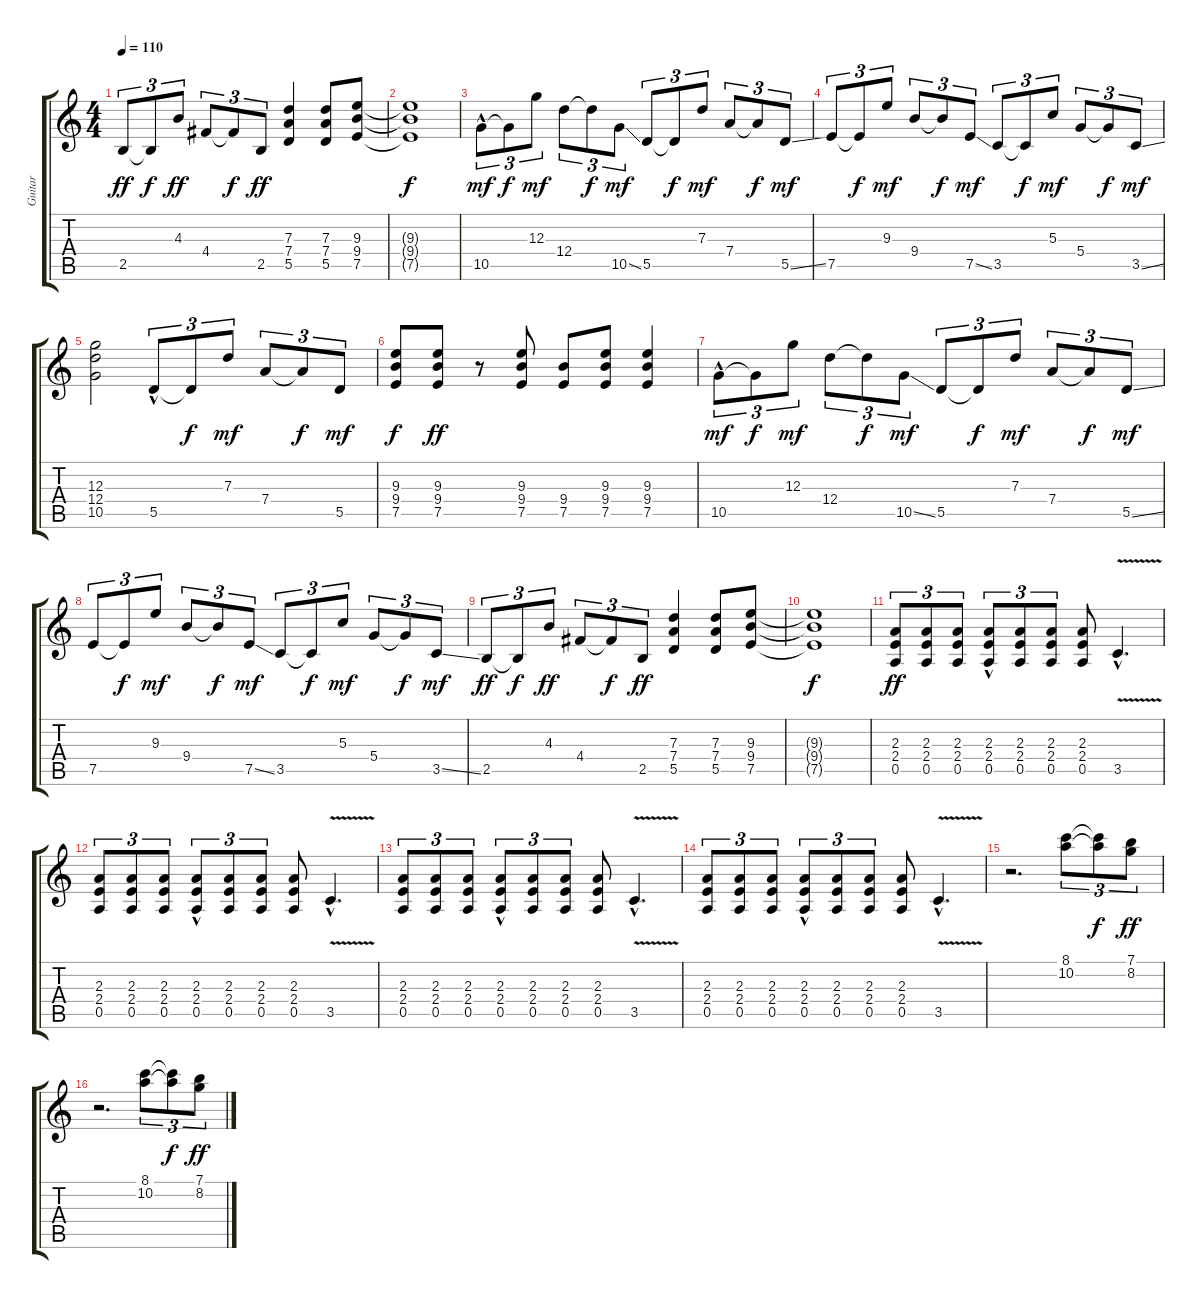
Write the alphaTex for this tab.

\track ("Guitar" "Guitar") {instrument overdrivenguitar}
\staff {score tabs}
\tuning (E4 B3 G3 D3 A2 E2) {hide}
\ts (4 4)
\tempo 110
\clef g2
\ks c
2.5.8{tu (3 2) dy ff} 2.5{t}.8{tu (3 2) dy f} 4.3.8{tu (3 2) dy ff} 4.4.8{tu (3 2)} 4.4{t}.8{tu (3 2) dy f} 2.5.8{tu (3 2) dy ff} (7.3 7.4 5.5).4 (7.3 7.4 5.5).8 (9.3 9.4 7.5).8 |
(9.3{t} 9.4{t} 7.5{t}).1{dy f} |
10.5{hac}.8{tu (3 2) dy mf} 10.5{t}.8{tu (3 2) dy f} 12.3.8{tu (3 2) dy mf} 12.4.8{tu (3 2)} 12.4{t}.8{tu (3 2) dy f} 10.5{ss}.8{tu (3 2) dy mf} 5.5.8{tu (3 2)} 5.5{t}.8{tu (3 2) dy f} 7.3.8{tu (3 2) dy mf} 7.4.8{tu (3 2)} 7.4{t}.8{tu (3 2) dy f} 5.5{ss}.8{tu (3 2) dy mf} |
7.5.8{tu (3 2)} 7.5{t}.8{tu (3 2) dy f} 9.3.8{tu (3 2) dy mf} 9.4.8{tu (3 2)} 9.4{t}.8{tu (3 2) dy f} 7.5{ss}.8{tu (3 2) dy mf} 3.5.8{tu (3 2)} 3.5{t}.8{tu (3 2) dy f} 5.3.8{tu (3 2) dy mf} 5.4.8{tu (3 2)} 5.4{t}.8{tu (3 2) dy f} 3.5{ss}.8{tu (3 2) dy mf} |
(12.3 12.4 10.5).2 5.5{hac}.8{tu (3 2)} 5.5{t}.8{tu (3 2) dy f} 7.3.8{tu (3 2) dy mf} 7.4.8{tu (3 2)} 7.4{t}.8{tu (3 2) dy f} 5.5.8{tu (3 2) dy mf} |
(9.3 9.4 7.5).8{dy f} (9.3 9.4 7.5).8{dy ff} r.8 (9.3 9.4 7.5).8 (9.4 7.5).8 (9.3 9.4 7.5).8 (9.3 9.4 7.5).4 |
10.5{hac}.8{tu (3 2) dy mf} 10.5{t}.8{tu (3 2) dy f} 12.3.8{tu (3 2) dy mf} 12.4.8{tu (3 2)} 12.4{t}.8{tu (3 2) dy f} 10.5{ss}.8{tu (3 2) dy mf} 5.5.8{tu (3 2)} 5.5{t}.8{tu (3 2) dy f} 7.3.8{tu (3 2) dy mf} 7.4.8{tu (3 2)} 7.4{t}.8{tu (3 2) dy f} 5.5{ss}.8{tu (3 2) dy mf} |
7.5.8{tu (3 2)} 7.5{t}.8{tu (3 2) dy f} 9.3.8{tu (3 2) dy mf} 9.4.8{tu (3 2)} 9.4{t}.8{tu (3 2) dy f} 7.5{ss}.8{tu (3 2) dy mf} 3.5.8{tu (3 2)} 3.5{t}.8{tu (3 2) dy f} 5.3.8{tu (3 2) dy mf} 5.4.8{tu (3 2)} 5.4{t}.8{tu (3 2) dy f} 3.5{ss}.8{tu (3 2) dy mf} |
2.5.8{tu (3 2) dy ff} 2.5{t}.8{tu (3 2) dy f} 4.3.8{tu (3 2) dy ff} 4.4.8{tu (3 2)} 4.4{t}.8{tu (3 2) dy f} 2.5.8{tu (3 2) dy ff} (7.3 7.4 5.5).4 (7.3 7.4 5.5).8 (9.3 9.4 7.5).8 |
(9.3{t} 9.4{t} 7.5{t}).1{dy f} |
(2.3 2.4 0.5).8{tu (3 2) dy ff} (2.3 2.4 0.5).8{tu (3 2)} (2.3 2.4 0.5).8{tu (3 2)} (2.3{hac} 2.4{hac} 0.5{hac}).8{tu (3 2)} (2.3 2.4 0.5).8{tu (3 2)} (2.3 2.4 0.5).8{tu (3 2)} (2.3 2.4 0.5).8 3.5{v hac}.4{d} |
(2.3 2.4 0.5).8{tu (3 2)} (2.3 2.4 0.5).8{tu (3 2)} (2.3 2.4 0.5).8{tu (3 2)} (2.3{hac} 2.4{hac} 0.5{hac}).8{tu (3 2)} (2.3 2.4 0.5).8{tu (3 2)} (2.3 2.4 0.5).8{tu (3 2)} (2.3 2.4 0.5).8 3.5{v hac}.4{d} |
(2.3 2.4 0.5).8{tu (3 2)} (2.3 2.4 0.5).8{tu (3 2)} (2.3 2.4 0.5).8{tu (3 2)} (2.3{hac} 2.4{hac} 0.5{hac}).8{tu (3 2)} (2.3 2.4 0.5).8{tu (3 2)} (2.3 2.4 0.5).8{tu (3 2)} (2.3 2.4 0.5).8 3.5{v hac}.4{d} |
(2.3 2.4 0.5).8{tu (3 2)} (2.3 2.4 0.5).8{tu (3 2)} (2.3 2.4 0.5).8{tu (3 2)} (2.3{hac} 2.4{hac} 0.5{hac}).8{tu (3 2)} (2.3 2.4 0.5).8{tu (3 2)} (2.3 2.4 0.5).8{tu (3 2)} (2.3 2.4 0.5).8 3.5{v hac}.4{d} |
r.2{d} (8.1 10.2).8{tu (3 2)} (8.1{t} 10.2{t}).8{tu (3 2) dy f} (7.1 8.2).8{tu (3 2) dy ff} |
r.2{d} (8.1 10.2).8{tu (3 2)} (8.1{t} 10.2{t}).8{tu (3 2) dy f} (7.1 8.2).8{tu (3 2) dy ff}
